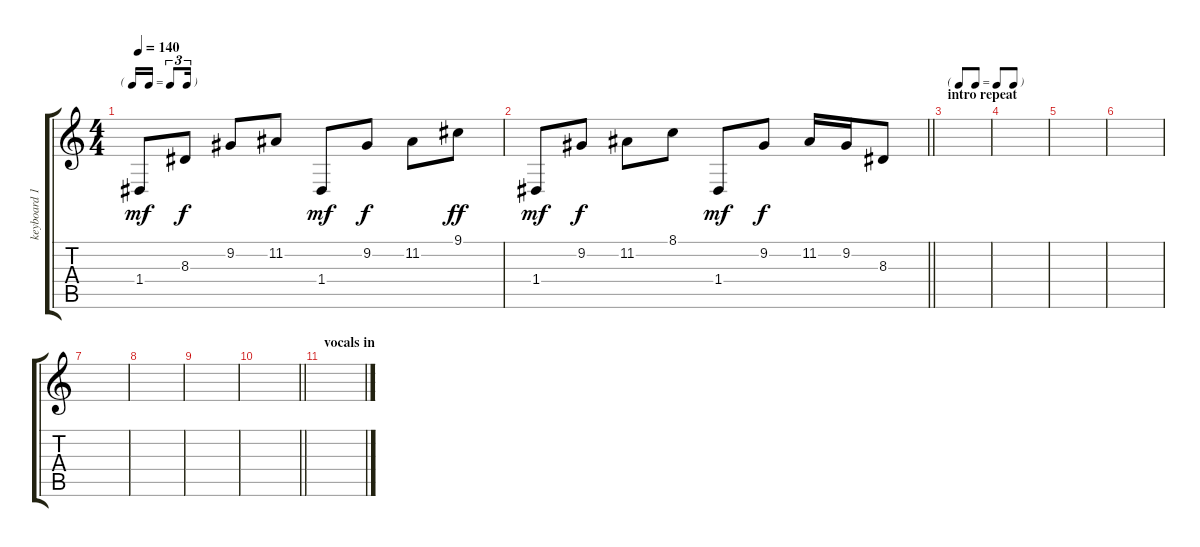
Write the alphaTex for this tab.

\track ("keyboard 1" "keyboard 1") {instrument fx4atmosphere}
\staff {score tabs}
\tuning (E4 B3 G3 D3 A2 D2) {hide}
\ts (4 4)
\tf triplet16th
\tempo 140
\clef g2
\ks c
1.4.8{dy mf} 8.3.8{dy f} 9.2.8 11.2.8 1.4.8{dy mf} 9.2.8{dy f} 11.2.8 9.1.8{dy ff} |
\barLineRight lightlight
1.4.8{dy mf} 9.2.8{dy f} 11.2.8 8.1.8 1.4.8{dy mf} 9.2.8{dy f} 11.2.16 9.2.16 8.3.8 |
\tf none
\section ("" "intro repeat")
|
|
|
|
|
|
|
\barLineRight lightlight
|
\section ("" "vocals in")
